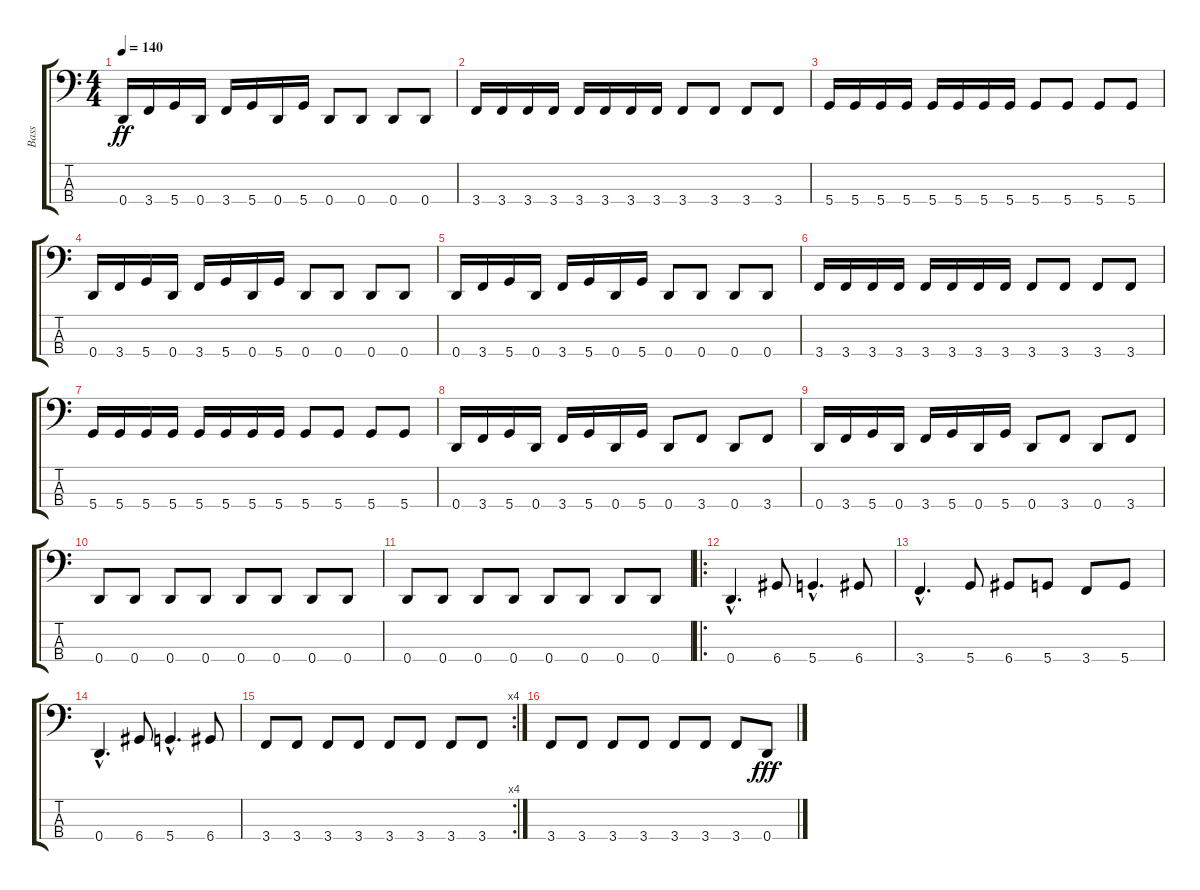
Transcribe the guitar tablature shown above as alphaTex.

\track ("Bass" "Bass") {instrument electricbassfinger}
\staff {score tabs}
\tuning (G2 D2 A1 D1) {hide}
\ts (4 4)
\tempo 140
\clef f4
\ks c
0.4.16{dy ff} 3.4.16 5.4.16 0.4.16 3.4.16 5.4.16 0.4.16 5.4.16 0.4.8 0.4.8 0.4.8 0.4.8 |
3.4.16 3.4.16 3.4.16 3.4.16 3.4.16 3.4.16 3.4.16 3.4.16 3.4.8 3.4.8 3.4.8 3.4.8 |
5.4.16 5.4.16 5.4.16 5.4.16 5.4.16 5.4.16 5.4.16 5.4.16 5.4.8 5.4.8 5.4.8 5.4.8 |
0.4.16 3.4.16 5.4.16 0.4.16 3.4.16 5.4.16 0.4.16 5.4.16 0.4.8 0.4.8 0.4.8 0.4.8 |
0.4.16 3.4.16 5.4.16 0.4.16 3.4.16 5.4.16 0.4.16 5.4.16 0.4.8 0.4.8 0.4.8 0.4.8 |
3.4.16 3.4.16 3.4.16 3.4.16 3.4.16 3.4.16 3.4.16 3.4.16 3.4.8 3.4.8 3.4.8 3.4.8 |
5.4.16 5.4.16 5.4.16 5.4.16 5.4.16 5.4.16 5.4.16 5.4.16 5.4.8 5.4.8 5.4.8 5.4.8 |
0.4.16 3.4.16 5.4.16 0.4.16 3.4.16 5.4.16 0.4.16 5.4.16 0.4.8 3.4.8 0.4.8 3.4.8 |
0.4.16 3.4.16 5.4.16 0.4.16 3.4.16 5.4.16 0.4.16 5.4.16 0.4.8 3.4.8 0.4.8 3.4.8 |
0.4.8 0.4.8 0.4.8 0.4.8 0.4.8 0.4.8 0.4.8 0.4.8 |
0.4.8 0.4.8 0.4.8 0.4.8 0.4.8 0.4.8 0.4.8 0.4.8 |
\ro
0.4{hac}.4{d} 6.4.8 5.4{hac}.4{d} 6.4.8 |
3.4{hac}.4{d} 5.4.8 6.4.8 5.4.8 3.4.8 5.4.8 |
0.4{hac}.4{d} 6.4.8 5.4{hac}.4{d} 6.4.8 |
\rc 4
3.4.8 3.4.8 3.4.8 3.4.8 3.4.8 3.4.8 3.4.8 3.4.8 |
3.4.8 3.4.8 3.4.8 3.4.8 3.4.8 3.4.8 3.4.8 0.4.8{dy fff}
